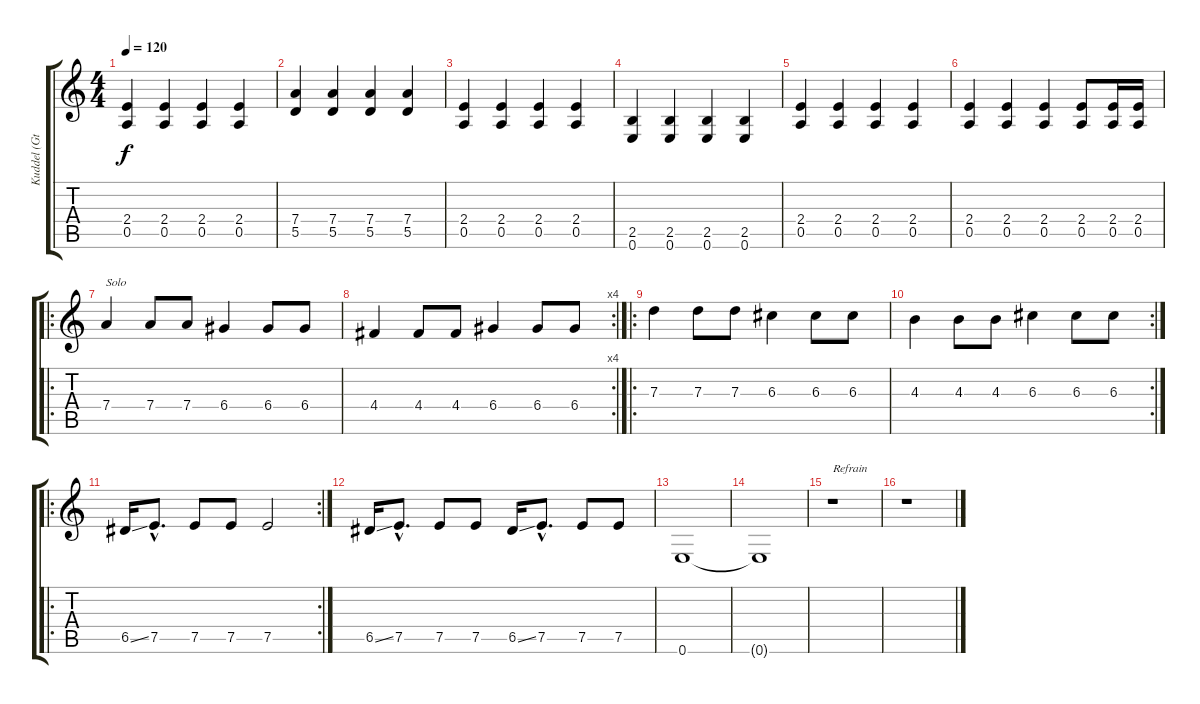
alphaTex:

\track ("Kuddel (Gtr. 1)" "Kuddel (Gt") {instrument distortionguitar}
\staff {score tabs}
\tuning (E4 B3 G3 D3 A2 E2) {hide}
\ts (4 4)
\tempo 120
\clef g2
\ks c
(2.4 0.5).4{dy f} (2.4 0.5).4 (2.4 0.5).4 (2.4 0.5).4 |
(7.4 5.5).4 (7.4 5.5).4 (7.4 5.5).4 (7.4 5.5).4 |
(2.4 0.5).4 (2.4 0.5).4 (2.4 0.5).4 (2.4 0.5).4 |
(2.5 0.6).4 (2.5 0.6).4 (2.5 0.6).4 (2.5 0.6).4 |
(2.4 0.5).4 (2.4 0.5).4 (2.4 0.5).4 (2.4 0.5).4 |
(2.4 0.5).4 (2.4 0.5).4 (2.4 0.5).4 (2.4 0.5).8 (2.4 0.5).16 (2.4 0.5).16 |
\ro
7.4.4{txt "Solo"} 7.4.8 7.4.8 6.4.4 6.4.8 6.4.8 |
\rc 4
4.4.4 4.4.8 4.4.8 6.4.4 6.4.8 6.4.8 |
\ro
7.3.4 7.3.8 7.3.8 6.3.4 6.3.8 6.3.8 |
\rc 2
4.3.4 4.3.8 4.3.8 6.3.4 6.3.8 6.3.8 |
\ro
\rc 2
6.5{ss}.16 7.5{hac}.8{d} 7.5.8 7.5.8 7.5.2 |
6.5{ss}.16 7.5{hac}.8{d} 7.5.8 7.5.8 6.5{ss}.16 7.5{hac}.8{d} 7.5.8 7.5.8 |
0.6.1 |
0.6{t}.1 |
r.1{txt "Refrain"} |
r.1
